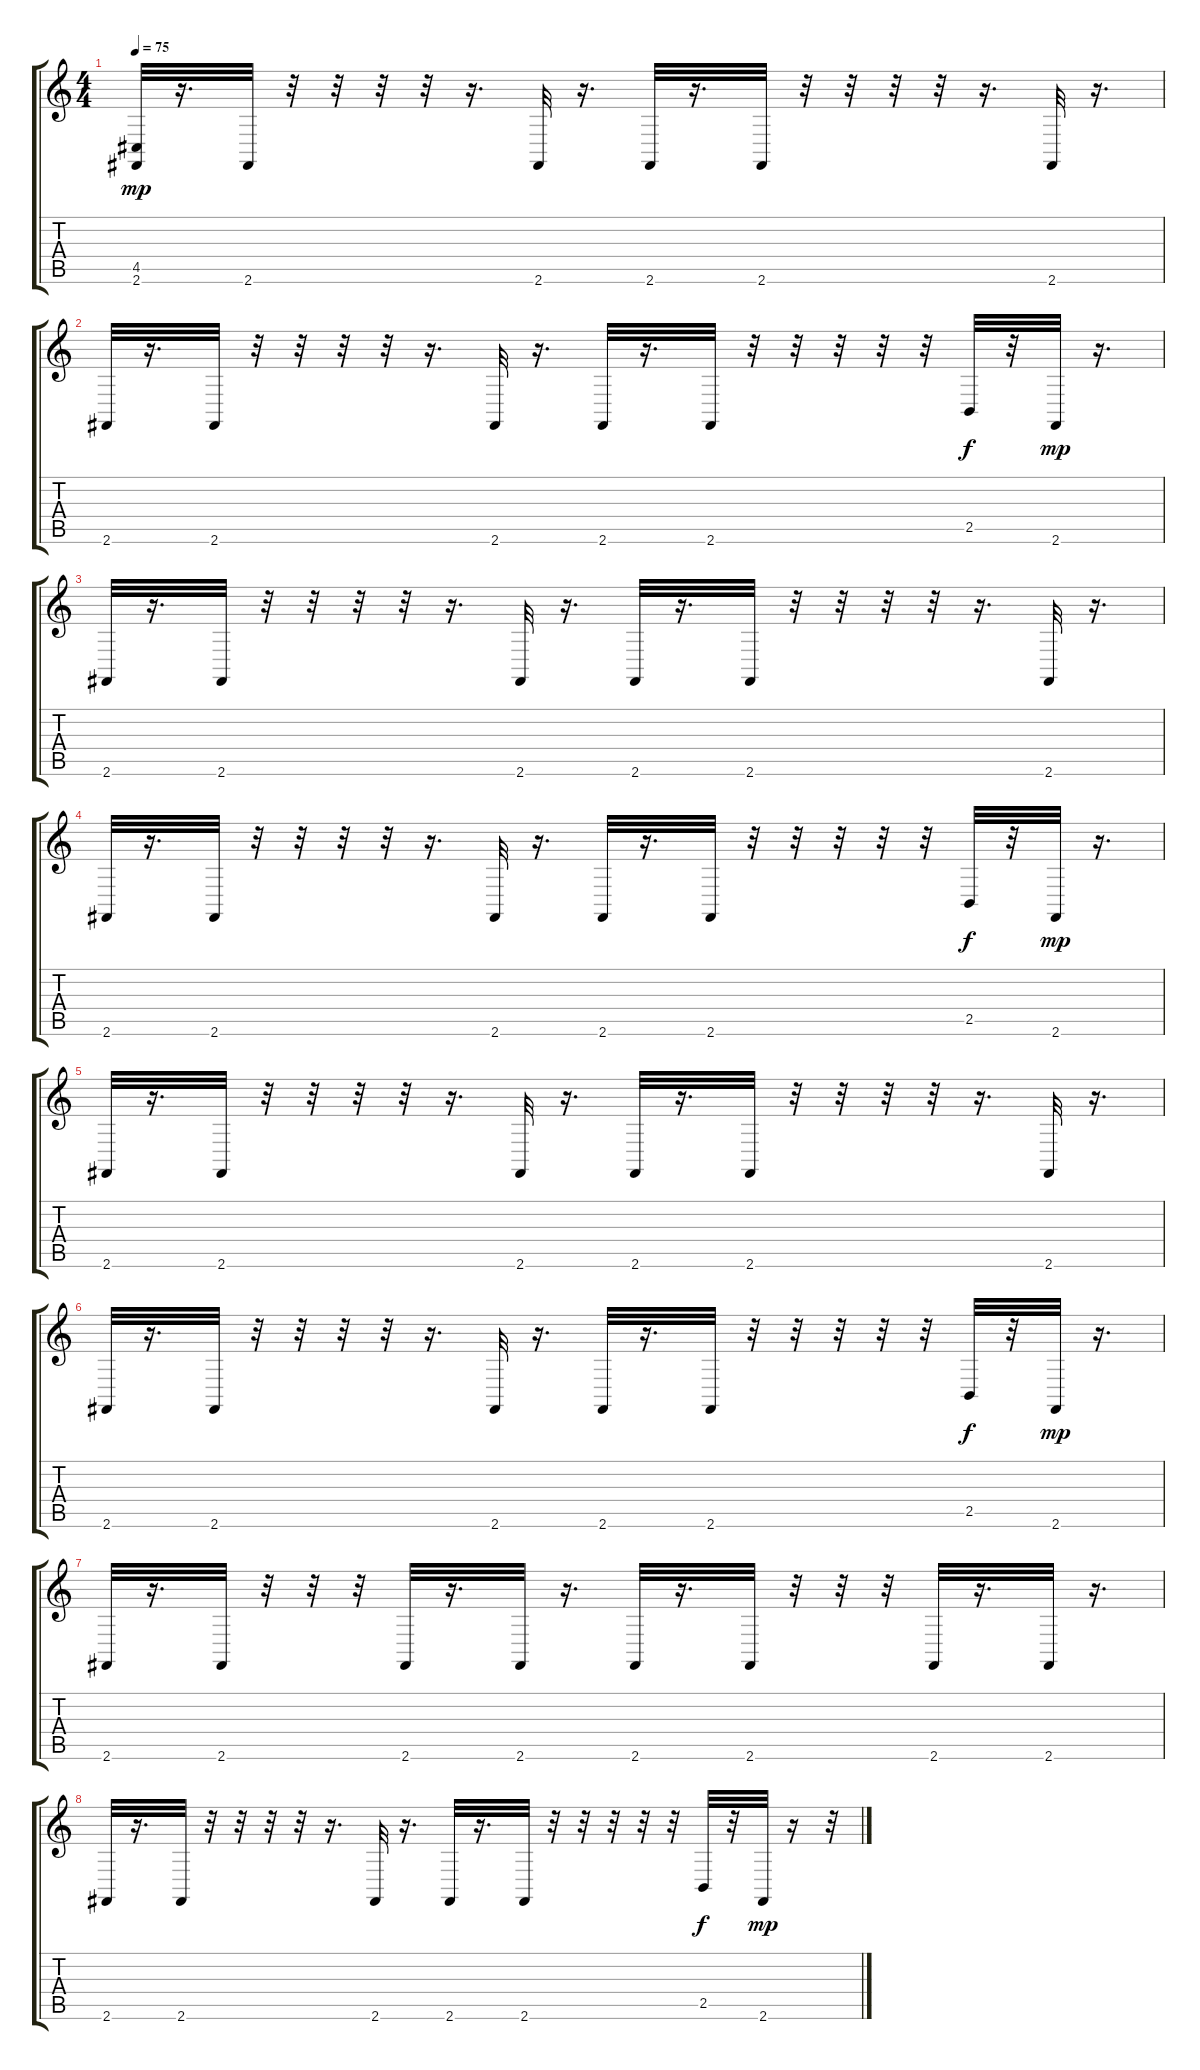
\track "" {instrument acousticgrandpiano}
\staff {score tabs}
\tuning (E4 B3 G3 D3 A2 E2) {hide}
\ts (4 4)
\tempo 75
\clef g2
\ks c
(4.5 2.6).32{dy mp} r.16{d} 2.6.32 r.32 r.32 r.32 r.32 r.16{d} 2.6.32 r.16{d} 2.6.32 r.16{d} 2.6.32 r.32 r.32 r.32 r.32 r.16{d} 2.6.32 r.16{d} |
2.6.32 r.16{d} 2.6.32 r.32 r.32 r.32 r.32 r.16{d} 2.6.32 r.16{d} 2.6.32 r.16{d} 2.6.32 r.32 r.32 r.32 r.32 r.32 2.5.32{dy f} r.32 2.6.32{dy mp} r.16{d} |
2.6.32 r.16{d} 2.6.32 r.32 r.32 r.32 r.32 r.16{d} 2.6.32 r.16{d} 2.6.32 r.16{d} 2.6.32 r.32 r.32 r.32 r.32 r.16{d} 2.6.32 r.16{d} |
2.6.32 r.16{d} 2.6.32 r.32 r.32 r.32 r.32 r.16{d} 2.6.32 r.16{d} 2.6.32 r.16{d} 2.6.32 r.32 r.32 r.32 r.32 r.32 2.5.32{dy f} r.32 2.6.32{dy mp} r.16{d} |
2.6.32 r.16{d} 2.6.32 r.32 r.32 r.32 r.32 r.16{d} 2.6.32 r.16{d} 2.6.32 r.16{d} 2.6.32 r.32 r.32 r.32 r.32 r.16{d} 2.6.32 r.16{d} |
2.6.32 r.16{d} 2.6.32 r.32 r.32 r.32 r.32 r.16{d} 2.6.32 r.16{d} 2.6.32 r.16{d} 2.6.32 r.32 r.32 r.32 r.32 r.32 2.5.32{dy f} r.32 2.6.32{dy mp} r.16{d} |
2.6.32 r.16{d} 2.6.32 r.32 r.32 r.32 2.6.32 r.16{d} 2.6.32 r.16{d} 2.6.32 r.16{d} 2.6.32 r.32 r.32 r.32 2.6.32 r.16{d} 2.6.32 r.16{d} |
2.6.32 r.16{d} 2.6.32 r.32 r.32 r.32 r.32 r.16{d} 2.6.32 r.16{d} 2.6.32 r.16{d} 2.6.32 r.32 r.32 r.32 r.32 r.32 2.5.32{dy f} r.32 2.6.32{dy mp} r.16 r.32
